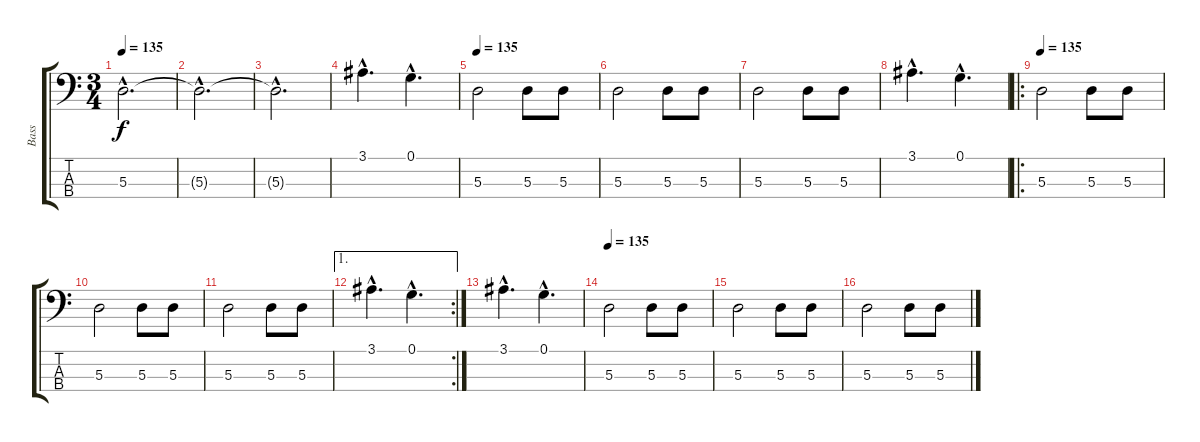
\track ("Bass" "Bass") {instrument electricbassfinger}
\staff {score tabs}
\tuning (G2 D2 A1 D1) {hide}
\ts (3 4)
\tempo 135
\clef f4
\ks c
5.3{hac}.2{d dy f} |
5.3{hac t}.2{d} |
5.3{hac t}.2{d} |
3.1{hac}.4{d} 0.1{hac}.4{d} |
\tempo 135
5.3.2 5.3.8 5.3.8 |
5.3.2 5.3.8 5.3.8 |
5.3.2 5.3.8 5.3.8 |
3.1{hac}.4{d} 0.1{hac}.4{d} |
\ro
\tempo 135
5.3.2 5.3.8 5.3.8 |
5.3.2 5.3.8 5.3.8 |
5.3.2 5.3.8 5.3.8 |
\ae 1
\rc 2
3.1{hac}.4{d} 0.1{hac}.4{d} |
3.1{hac}.4{d} 0.1{hac}.4{d} |
\tempo 135
5.3.2 5.3.8 5.3.8 |
5.3.2 5.3.8 5.3.8 |
5.3.2 5.3.8 5.3.8
